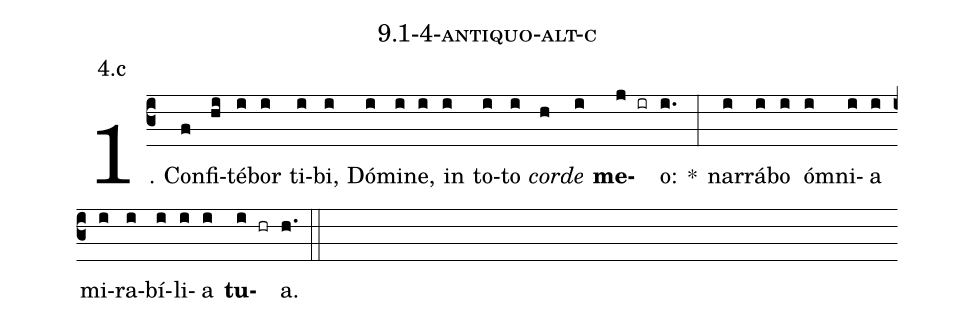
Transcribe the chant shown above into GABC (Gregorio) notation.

name: 9.1-4-antiquo-alt-c;
annotation: 4.c;
%%
(c3)1. Con(f)fi(hi)té(i)bor(i) ti(i)bi,(i) Dó(i)mi(i)ne,(i) in(i) to(i)to(i) <i>cor</i>(h)<i>de</i>(i) <b>me</b>(j ir)o:(i.) *(:) nar(i)rá(i)bo(i) óm(i)ni(i)a(i) mi(i)ra(i)bí(i)li(i)a(i) <b>tu</b>(i hr)a.(h.) (::)
